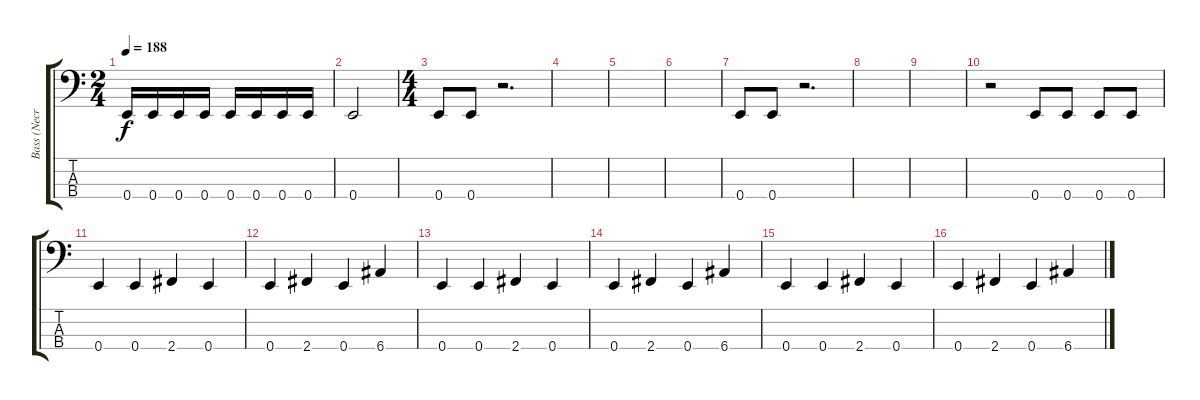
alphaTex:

\track ("Bass (Necrobutcher)" "Bass (Necr") {instrument electricbassfinger}
\staff {score tabs}
\tuning (G2 D2 A1 E1) {hide}
\ts (2 4)
\tempo 188
\clef f4
\ks c
0.4.16{dy f instrument overdrivenguitar} 0.4.16 0.4.16 0.4.16 0.4.16 0.4.16 0.4.16 0.4.16 |
0.4.2 |
\ts (4 4)
0.4.8 0.4.8 r.2{d} |
|
|
|
0.4.8 0.4.8 r.2{d} |
|
|
r.2 0.4.8 0.4.8 0.4.8 0.4.8 |
0.4.4 0.4.4 2.4.4 0.4.4 |
0.4.4 2.4.4 0.4.4 6.4.4 |
0.4.4 0.4.4 2.4.4 0.4.4 |
0.4.4 2.4.4 0.4.4 6.4.4 |
0.4.4 0.4.4 2.4.4 0.4.4 |
0.4.4 2.4.4 0.4.4 6.4.4
